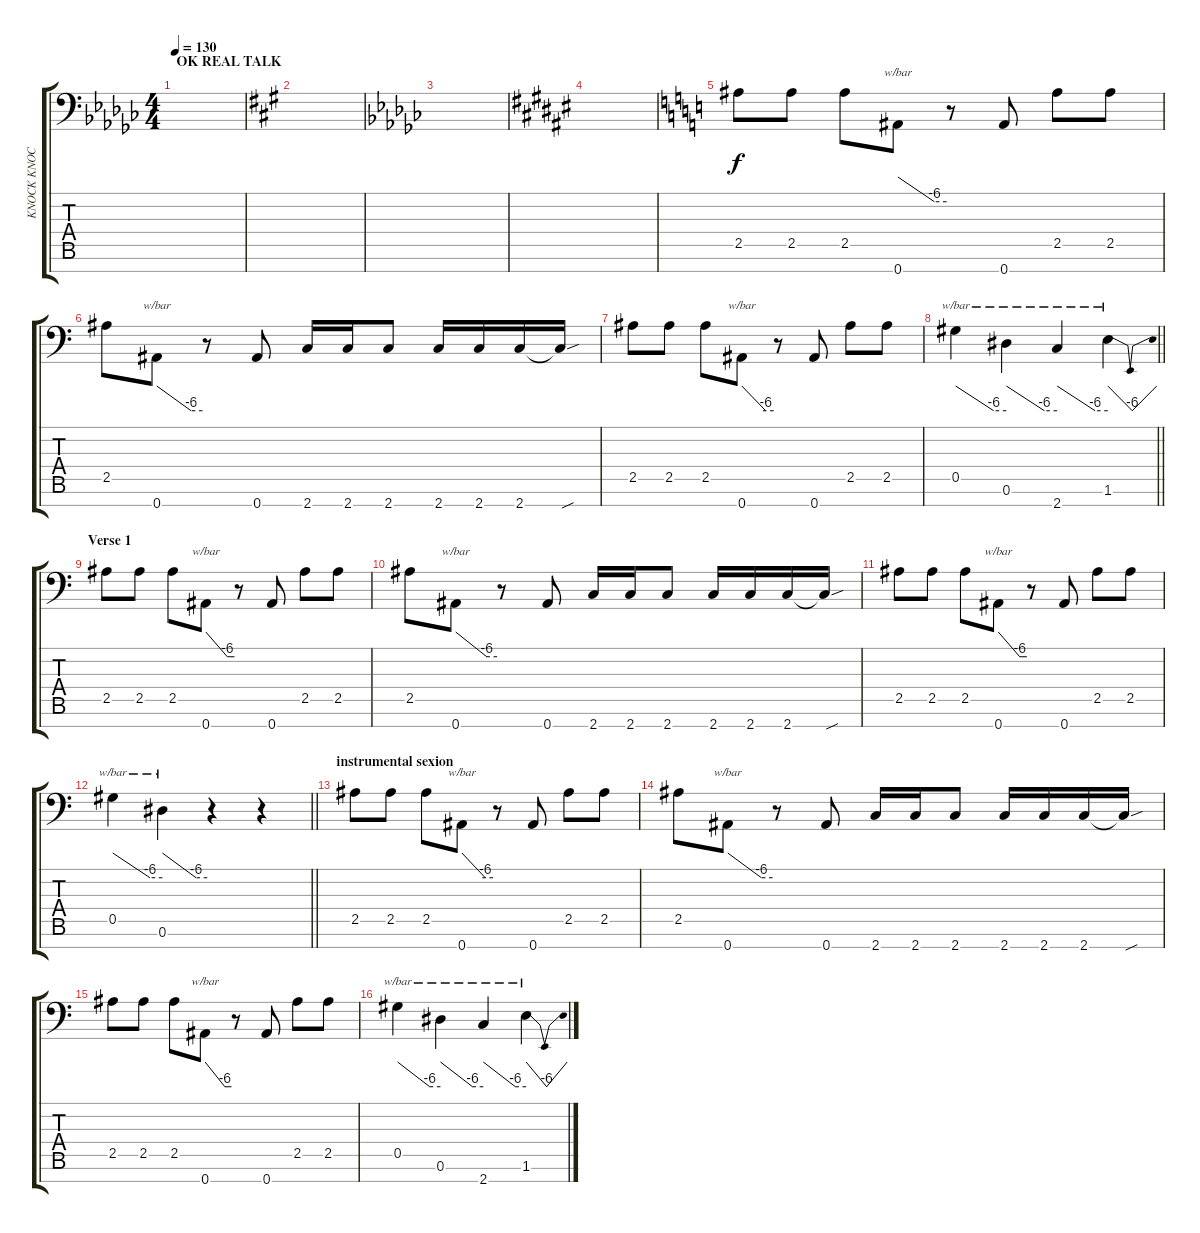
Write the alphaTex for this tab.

\track ("KNOCK KNOCK" "KNOCK KNOC") {instrument distortionguitar}
\staff {score tabs}
\tuning (Eb4 Bb3 Gb3 Db3 Ab2 Eb2 Bb1) {hide}
\ts (4 4)
\section ("" "OK REAL TALK")
\tempo 130
\clef f4
\ks gb
|
\ks a
|
\ks gb
|
\ks f#
|
\ks c
2.5.8{dy f} 2.5.8 2.5.8 0.7.8{tbe (custom default 0 0 45 -24 60 -24)} r.8 0.7.8 2.5.8 2.5.8 |
2.5.8 0.7.8{tbe (custom default 0 0 45 -24 60 -24)} r.8 0.7.8 2.7.16 2.7.16 2.7.8 2.7.16 2.7.16 2.7.16 2.7{sou t}.16 |
2.5.8 2.5.8 2.5.8 0.7.8{tbe (custom default 0 0 45 -24 60 -24)} r.8 0.7.8 2.5.8 2.5.8 |
\barLineRight lightlight
0.5.4{tbe (custom default 0 0 45 -24 60 -24)} 0.6.4{tbe (custom default 0 0 45 -24 60 -24)} 2.7.4{tbe (custom default 0 0 45 -24 60 -24)} 1.6.4{tbe (dip default 0 0 30 -24 60 0)} |
\section ("" "Verse 1")
2.5.8 2.5.8 2.5.8 0.7.8{tbe (custom default 0 0 45 -24 60 -24)} r.8 0.7.8 2.5.8 2.5.8 |
2.5.8 0.7.8{tbe (custom default 0 0 45 -24 60 -24)} r.8 0.7.8 2.7.16 2.7.16 2.7.8 2.7.16 2.7.16 2.7.16 2.7{sou t}.16 |
2.5.8 2.5.8 2.5.8 0.7.8{tbe (custom default 0 0 45 -24 60 -24)} r.8 0.7.8 2.5.8 2.5.8 |
\barLineRight lightlight
0.5.4{tbe (custom default 0 0 45 -24 60 -24)} 0.6.4{tbe (custom default 0 0 45 -24 60 -24)} r.4 r.4 |
\section ("" "instrumental sexion")
2.5.8 2.5.8 2.5.8 0.7.8{tbe (custom default 0 0 45 -24 60 -24)} r.8 0.7.8 2.5.8 2.5.8 |
2.5.8 0.7.8{tbe (custom default 0 0 45 -24 60 -24)} r.8 0.7.8 2.7.16 2.7.16 2.7.8 2.7.16 2.7.16 2.7.16 2.7{sou t}.16 |
2.5.8 2.5.8 2.5.8 0.7.8{tbe (custom default 0 0 45 -24 60 -24)} r.8 0.7.8 2.5.8 2.5.8 |
0.5.4{tbe (custom default 0 0 45 -24 60 -24)} 0.6.4{tbe (custom default 0 0 45 -24 60 -24)} 2.7.4{tbe (custom default 0 0 45 -24 60 -24)} 1.6.4{tbe (dip default 0 0 30 -24 60 0)}
